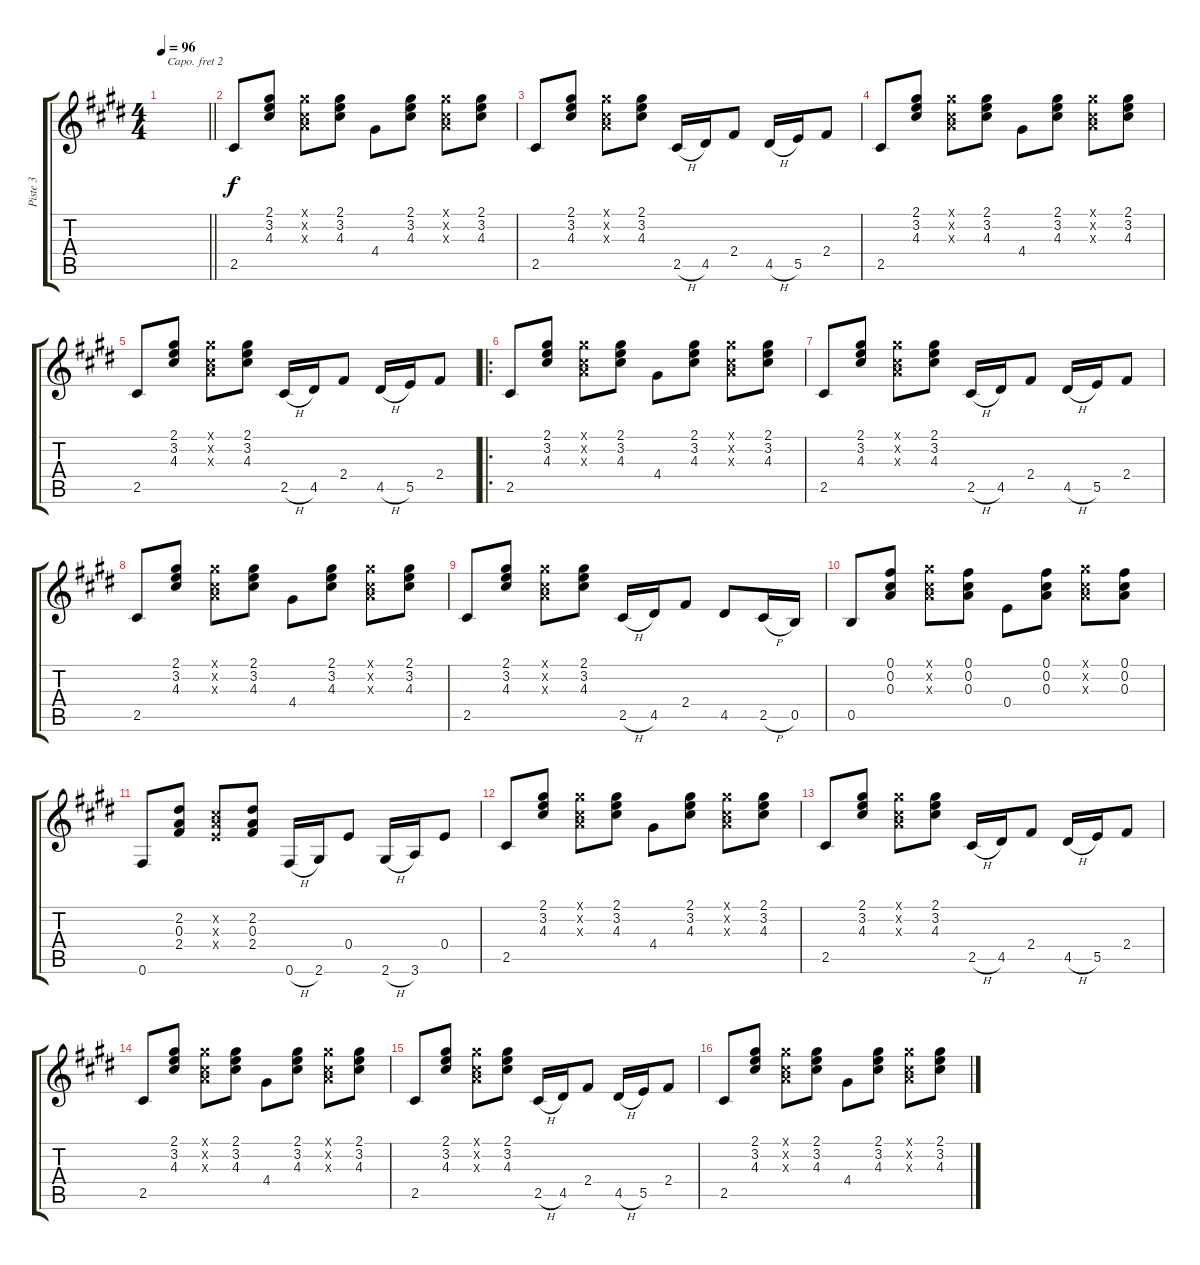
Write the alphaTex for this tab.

\track ("Piste 3" "Piste 3") {instrument acousticguitarnylon}
\staff {score tabs}
\capo 2
\tuning (E4 B3 G3 D3 A2 E2) {hide}
\ts (4 4)
\tempo 96
\clef g2
\barLineRight lightlight
\ks e
|
2.5.8 (2.1 3.2 4.3).8 (2.1{x} 0.2{x} 0.3{x}).8 (2.1 3.2 4.3).8 4.4.8 (2.1 3.2 4.3).8 (2.1{x} 0.2{x} 0.3{x}).8 (2.1 3.2 4.3).8 |
2.5.8 (2.1 3.2 4.3).8 (2.1{x} 0.2{x} 0.3{x}).8 (2.1 3.2 4.3).8 2.5{h}.16 4.5.16 2.4.8 4.5{h}.16 5.5.16 2.4.8 |
2.5.8 (2.1 3.2 4.3).8 (2.1{x} 0.2{x} 0.3{x}).8 (2.1 3.2 4.3).8 4.4.8 (2.1 3.2 4.3).8 (2.1{x} 0.2{x} 0.3{x}).8 (2.1 3.2 4.3).8 |
2.5.8 (2.1 3.2 4.3).8 (2.1{x} 0.2{x} 0.3{x}).8 (2.1 3.2 4.3).8 2.5{h}.16 4.5.16 2.4.8 4.5{h}.16 5.5.16 2.4.8 |
\ro
2.5.8 (2.1 3.2 4.3).8 (2.1{x} 0.2{x} 0.3{x}).8 (2.1 3.2 4.3).8 4.4.8 (2.1 3.2 4.3).8 (2.1{x} 0.2{x} 0.3{x}).8 (2.1 3.2 4.3).8 |
2.5.8 (2.1 3.2 4.3).8 (2.1{x} 0.2{x} 0.3{x}).8 (2.1 3.2 4.3).8 2.5{h}.16 4.5.16 2.4.8 4.5{h}.16 5.5.16 2.4.8 |
2.5.8 (2.1 3.2 4.3).8 (2.1{x} 0.2{x} 0.3{x}).8 (2.1 3.2 4.3).8 4.4.8 (2.1 3.2 4.3).8 (2.1{x} 0.2{x} 0.3{x}).8 (2.1 3.2 4.3).8 |
2.5.8 (2.1 3.2 4.3).8 (2.1{x} 0.2{x} 0.3{x}).8 (2.1 3.2 4.3).8 2.5{h}.16 4.5.16 2.4.8 4.5.8 2.5{h}.16 0.5.16 |
0.5.8 (0.1 0.2 0.3).8 (2.1{x} 0.2{x} 0.3{x}).8 (0.1 0.2 0.3).8 0.4.8 (0.1 0.2 0.3).8 (2.1{x} 0.2{x} 0.3{x}).8 (0.1 0.2 0.3).8 |
0.6.8 (2.2 0.3 2.4).8 (0.2{x} 0.3{x} 0.4{x}).8 (2.2 0.3 2.4).8 0.6{h}.16 2.6.16 0.4.8 2.6{h}.16 3.6.16 0.4.8 |
2.5.8 (2.1 3.2 4.3).8 (2.1{x} 0.2{x} 0.3{x}).8 (2.1 3.2 4.3).8 4.4.8 (2.1 3.2 4.3).8 (2.1{x} 0.2{x} 0.3{x}).8 (2.1 3.2 4.3).8 |
2.5.8 (2.1 3.2 4.3).8 (2.1{x} 0.2{x} 0.3{x}).8 (2.1 3.2 4.3).8 2.5{h}.16 4.5.16 2.4.8 4.5{h}.16 5.5.16 2.4.8 |
2.5.8 (2.1 3.2 4.3).8 (2.1{x} 0.2{x} 0.3{x}).8 (2.1 3.2 4.3).8 4.4.8 (2.1 3.2 4.3).8 (2.1{x} 0.2{x} 0.3{x}).8 (2.1 3.2 4.3).8 |
2.5.8 (2.1 3.2 4.3).8 (2.1{x} 0.2{x} 0.3{x}).8 (2.1 3.2 4.3).8 2.5{h}.16 4.5.16 2.4.8 4.5{h}.16 5.5.16 2.4.8 |
2.5.8 (2.1 3.2 4.3).8 (2.1{x} 0.2{x} 0.3{x}).8 (2.1 3.2 4.3).8 4.4.8 (2.1 3.2 4.3).8 (2.1{x} 0.2{x} 0.3{x}).8 (2.1 3.2 4.3).8
